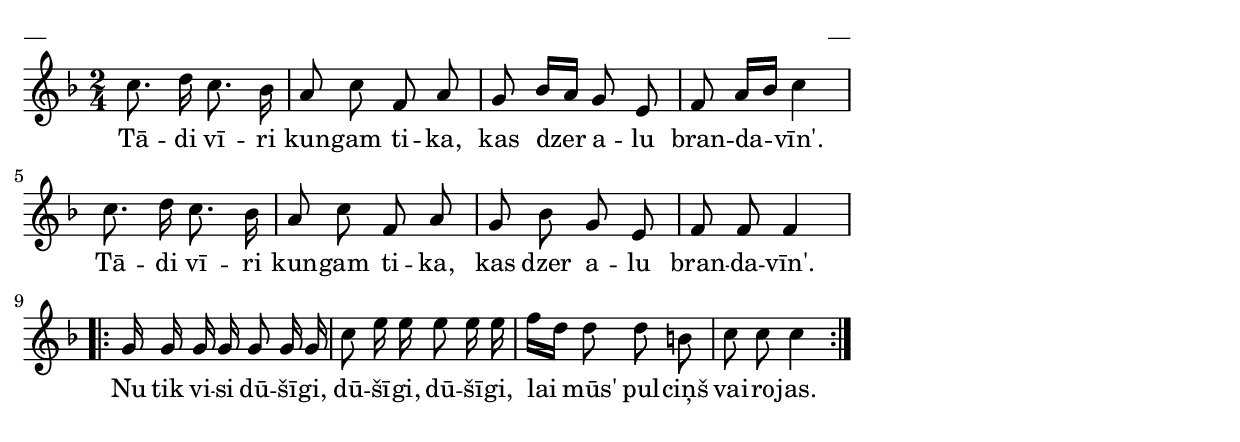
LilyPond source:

\version "2.13.16"
%\header {
%    title = "Tādi vīri kungam tika"
%}
% Budēlīši, p.101
\paper {
line-width = 14\cm
left-margin = 0.4\cm
between-system-padding = 0.1\cm
between-system-space = 0.1\cm
}
\layout {
indent = #0
ragged-last = ##f
}


voiceA = \relative c' {
\clef "treble"
\key f \major
\time 2/4
c'8. d16 c8. bes16 | a8 c f, a | g8 bes16[ a] g8 e | f8 a16[ bes] c4 |
c8. d16 c8. bes16 | a8 c f, a | g8 bes g e | f8 f f4 
\repeat volta 2 {
g16 g g g g8 g16 g | c8 e16 e e8 e16 e | f16[ d] d8 d b | c8 c c4
}
} 

lyricA = \lyricmode {
Tā -- di  vī -- ri kun -- gam ti -- ka, kas dzer a -- lu bran -- da -- vīn'.
Tā -- di  vī -- ri kun -- gam ti -- ka, kas dzer a -- lu bran -- da -- vīn'.
Nu tik vi -- si dū -- šī -- gi, dū -- šī -- gi, dū -- šī -- gi, lai mūs' pul -- ciņš vai -- ro -- jas.
}

fullScore = <<
\new Staff {
<<
\new Voice = "voiceA" { \oneVoice \autoBeamOff \voiceA }
\lyricsto "voiceA" \new Lyrics \lyricA
>>
}
>>

\score {
\fullScore
\header { piece = "__" opus = "__" }
}
\markup { \with-color #(x11-color 'white) \sans \smaller "__" }
\score {
\unfoldRepeats
\fullScore
\midi {
\context { \Staff \remove "Staff_performer" }
\context { \Voice \consists "Staff_performer" }
}
}


